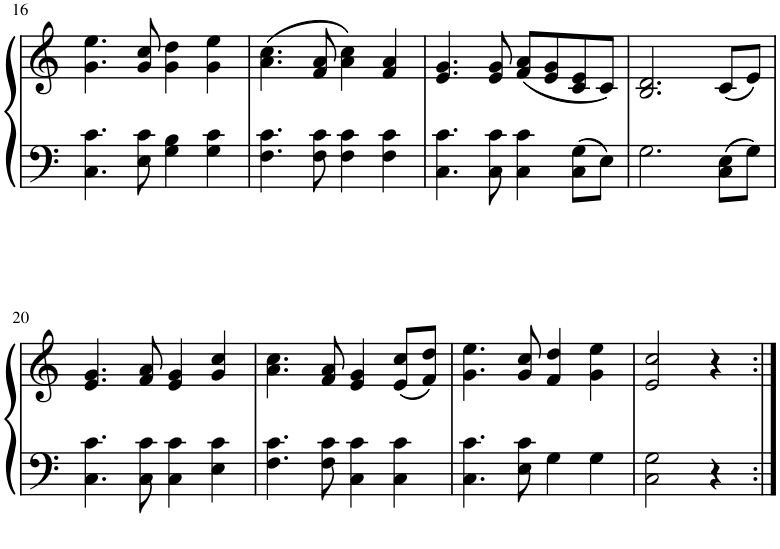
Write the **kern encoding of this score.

**kern	**kern
*part1	*part1
*staff2	*staff1
*I"Piano	*
*I'Pno.	*
!!LO:PB:g=z
*clefF4	*clefG2
*k[]	*k[]
*M4/4	*M4/4
=16	=16
4.C\ 4.c\	4.g\ 4.ee\
8E\ 8c\	8g/ 8cc/
4G\ 4B\	4g\ 4dd\
4G\ 4c\	4g\ 4ee\
=17	=17
4.F\ 4.c\	(4.a\ 4.cc\
8F\ 8c\	8f/ 8a/
4F\ 4c\	4a\ 4cc\)
4F\ 4c\	4f/ 4a/
=18	=18
4.C\ 4.c\	4.e/ 4.g/
8C\ 8c\	8e/ 8g/
4C\ 4c\	(8f/ 8a/L
.	8e/ 8g/
8C\ 8G\L	8c/ 8e/
8E\J	8c/J)
=19	=19
2.G\	2.B/ 2.d/
8C\ 8E\L	(8c/L
8G\J	8e/J)
!!LO:LB:g=z
=20	=20
4.C\ 4.c\	4.e/ 4.g/
8C\ 8c\	8f/ 8a/
4C\ 4c\	4e/ 4g/
4E\ 4c\	4g/ 4cc/
=21	=21
4.F\ 4.c\	4.a\ 4.cc\
8F\ 8c\	8f/ 8a/
4C\ 4c\	4e/ 4g/
4C\ 4c\	(8e/ 8cc/L
.	8f/ 8dd/J)
=22	=22
4.C\ 4.c\	4.g\ 4.ee\
8E\ 8c\	8g/ 8cc/
4G\	4f/ 4dd/
4G\	4g\ 4ee\
=23	=23
2C\ 2G\	2e/ 2cc/
4r	4r
=:|!	=:|!
*-	*-
